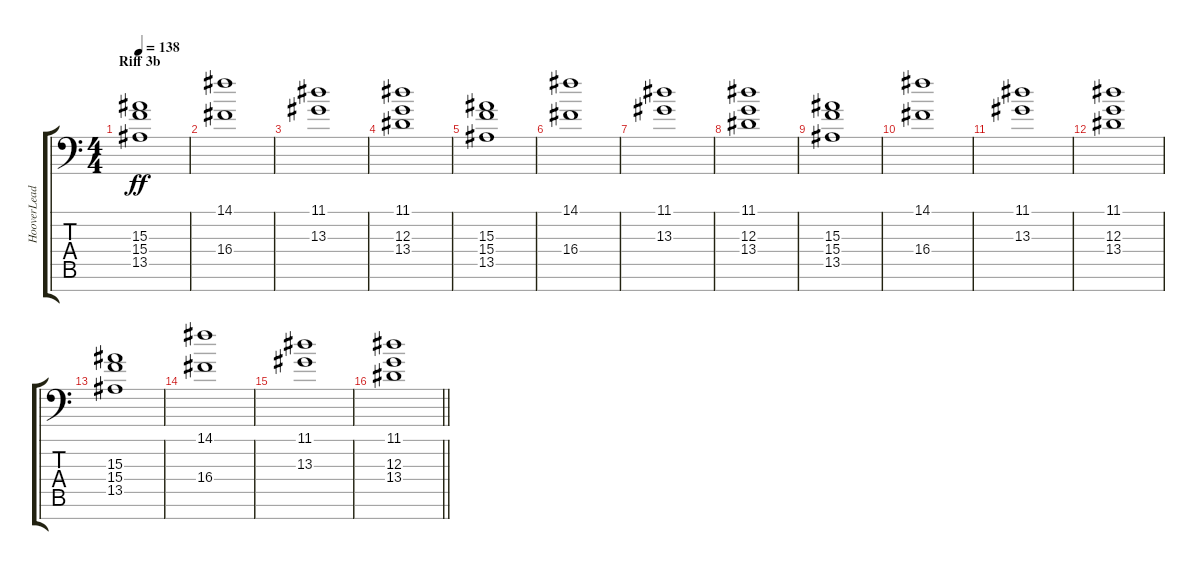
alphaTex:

\track ("HooverLead" "HooverLead") {instrument lead4chiff}
\staff {score tabs}
\tuning (E4 B3 G3 D3 A2 E2 C-1) {hide}
\ts (4 4)
\section ("" "Riff 3b")
\tempo 138
\clef f4
\ks c
(15.3 15.4 13.5).1{dy ff} |
(14.1 16.4).1 |
(11.1 13.3).1 |
(11.1 12.3 13.4).1 |
(15.3 15.4 13.5).1 |
(14.1 16.4).1 |
(11.1 13.3).1 |
(11.1 12.3 13.4).1 |
(15.3 15.4 13.5).1 |
(14.1 16.4).1 |
(11.1 13.3).1 |
(11.1 12.3 13.4).1 |
(15.3 15.4 13.5).1 |
(14.1 16.4).1 |
(11.1 13.3).1 |
\barLineRight lightlight
(11.1 12.3 13.4).1
